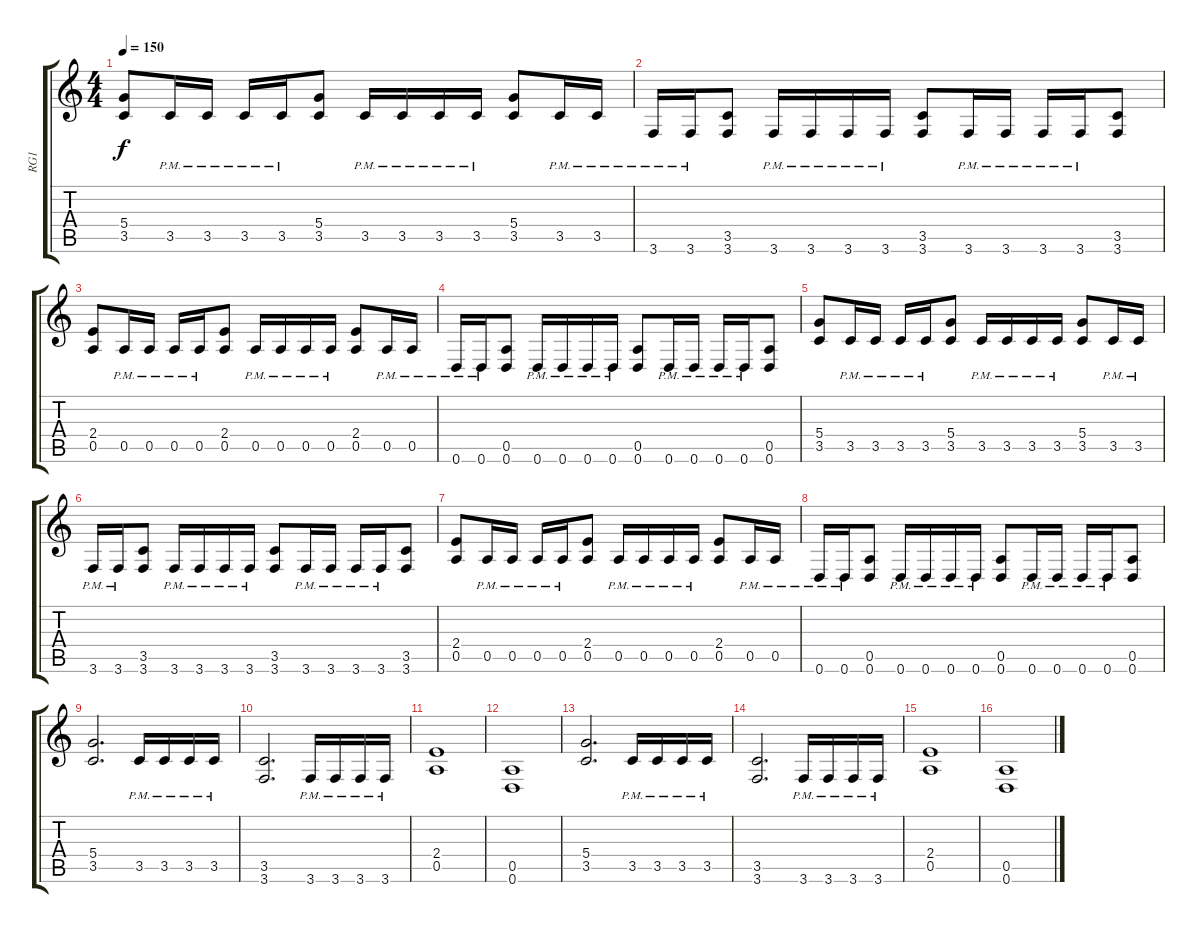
\track ("RG1" "RG1") {instrument distortionguitar}
\staff {score tabs}
\tuning (E4 B3 G3 D3 A2 D2) {hide}
\ts (4 4)
\tempo 150
\clef g2
\ks c
(5.4 3.5).8{dy f} 3.5{pm}.16 3.5{pm}.16 3.5{pm}.16 3.5{pm}.16 (5.4 3.5).8 3.5{pm}.16 3.5{pm}.16 3.5{pm}.16 3.5{pm}.16 (5.4 3.5).8 3.5{pm}.16 3.5{pm}.16 |
3.6{pm}.16 3.6{pm}.16 (3.5 3.6).8 3.6{pm}.16 3.6{pm}.16 3.6{pm}.16 3.6{pm}.16 (3.5 3.6).8 3.6{pm}.16 3.6{pm}.16 3.6{pm}.16 3.6{pm}.16 (3.5 3.6).8 |
(2.4 0.5).8 0.5{pm}.16 0.5{pm}.16 0.5{pm}.16 0.5{pm}.16 (2.4 0.5).8 0.5{pm}.16 0.5{pm}.16 0.5{pm}.16 0.5{pm}.16 (2.4 0.5).8 0.5{pm}.16 0.5{pm}.16 |
0.6{pm}.16 0.6{pm}.16 (0.5 0.6).8 0.6{pm}.16 0.6{pm}.16 0.6{pm}.16 0.6{pm}.16 (0.5 0.6).8 0.6{pm}.16 0.6{pm}.16 0.6{pm}.16 0.6{pm}.16 (0.5 0.6).8 |
(5.4 3.5).8 3.5{pm}.16 3.5{pm}.16 3.5{pm}.16 3.5{pm}.16 (5.4 3.5).8 3.5{pm}.16 3.5{pm}.16 3.5{pm}.16 3.5{pm}.16 (5.4 3.5).8 3.5{pm}.16 3.5{pm}.16 |
3.6{pm}.16 3.6{pm}.16 (3.5 3.6).8 3.6{pm}.16 3.6{pm}.16 3.6{pm}.16 3.6{pm}.16 (3.5 3.6).8 3.6{pm}.16 3.6{pm}.16 3.6{pm}.16 3.6{pm}.16 (3.5 3.6).8 |
(2.4 0.5).8 0.5{pm}.16 0.5{pm}.16 0.5{pm}.16 0.5{pm}.16 (2.4 0.5).8 0.5{pm}.16 0.5{pm}.16 0.5{pm}.16 0.5{pm}.16 (2.4 0.5).8 0.5{pm}.16 0.5{pm}.16 |
0.6{pm}.16 0.6{pm}.16 (0.5 0.6).8 0.6{pm}.16 0.6{pm}.16 0.6{pm}.16 0.6{pm}.16 (0.5 0.6).8 0.6{pm}.16 0.6{pm}.16 0.6{pm}.16 0.6{pm}.16 (0.5 0.6).8 |
(5.4 3.5).2{d} 3.5{pm}.16 3.5{pm}.16 3.5{pm}.16 3.5{pm}.16 |
(3.5 3.6).2{d} 3.6{pm}.16 3.6{pm}.16 3.6{pm}.16 3.6{pm}.16 |
(2.4 0.5).1 |
(0.5 0.6).1 |
(5.4 3.5).2{d} 3.5{pm}.16 3.5{pm}.16 3.5{pm}.16 3.5{pm}.16 |
(3.5 3.6).2{d} 3.6{pm}.16 3.6{pm}.16 3.6{pm}.16 3.6{pm}.16 |
(2.4 0.5).1 |
(0.5 0.6).1
